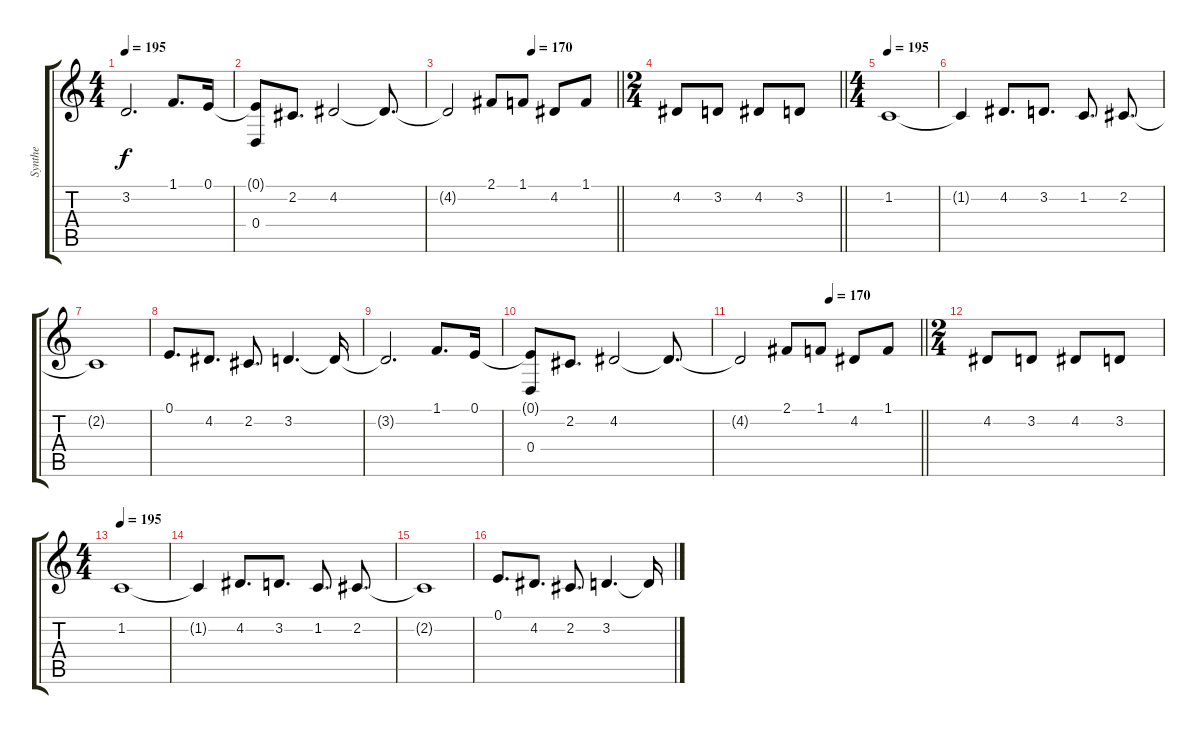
\track ("Synthe" "Synthe") {instrument gunshot}
\staff {score tabs}
\tuning (E4 B3 G3 D3 A2 E2) {hide}
\ts (4 4)
\tempo 195
\clef g2
\ks c
3.2{t}.2{d dy f} 1.1.8{d} 0.1.16 |
(0.1{t} 0.4).8 2.2.8{d} 4.2.2 4.2{t}.8{d} |
\tempo (170 0.5)
\barLineRight lightlight
4.2{t}.2 2.1.8 1.1.8 4.2.8 1.1.8 |
\ts (2 4)
\barLineRight lightlight
4.2.8 3.2.8 4.2.8 3.2.8 |
\ts (4 4)
\tempo 195
1.2.1 |
1.2{t}.4 4.2.8{d} 3.2.8{d} 1.2.8{d} 2.2.8{d} |
2.2{t}.1 |
0.1.8{d} 4.2.8{d} 2.2.8{d} 3.2.4{d} 3.2{t}.16 |
3.2{t}.2{d} 1.1.8{d} 0.1.16 |
(0.1{t} 0.4).8 2.2.8{d} 4.2.2 4.2{t}.8{d} |
\tempo (170 0.5)
\barLineRight lightlight
4.2{t}.2 2.1.8 1.1.8 4.2.8 1.1.8 |
\ts (2 4)
4.2.8 3.2.8 4.2.8 3.2.8 |
\ts (4 4)
\tempo 195
1.2.1 |
1.2{t}.4 4.2.8{d} 3.2.8{d} 1.2.8{d} 2.2.8{d} |
2.2{t}.1 |
0.1.8{d} 4.2.8{d} 2.2.8{d} 3.2.4{d} 3.2{t}.16
